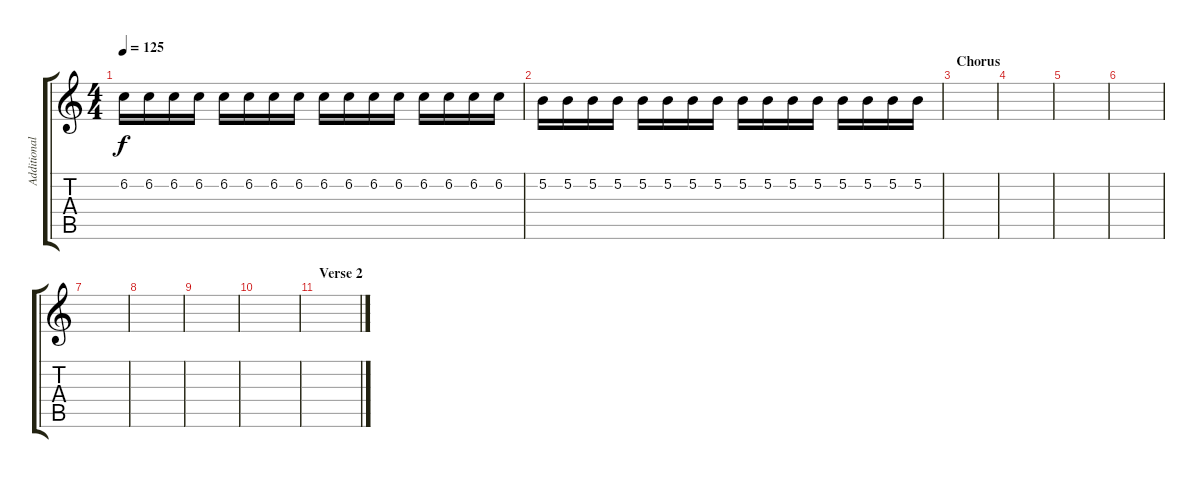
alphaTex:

\track ("Additional Guitar" "Additional") {instrument distortionguitar}
\staff {score tabs}
\tuning (B3 Gb3 D3 A2 E2 B1) {hide}
\ts (4 4)
\tempo 125
\clef g2
\ks c
6.2.16{dy f} 6.2.16 6.2.16 6.2.16 6.2.16 6.2.16 6.2.16 6.2.16 6.2.16 6.2.16 6.2.16 6.2.16 6.2.16 6.2.16 6.2.16 6.2.16 |
5.2.16 5.2.16 5.2.16 5.2.16 5.2.16 5.2.16 5.2.16 5.2.16 5.2.16 5.2.16 5.2.16 5.2.16 5.2.16 5.2.16 5.2.16 5.2.16 |
\section ("" "Chorus")
|
|
|
|
|
|
|
|
\section ("" "Verse 2")
